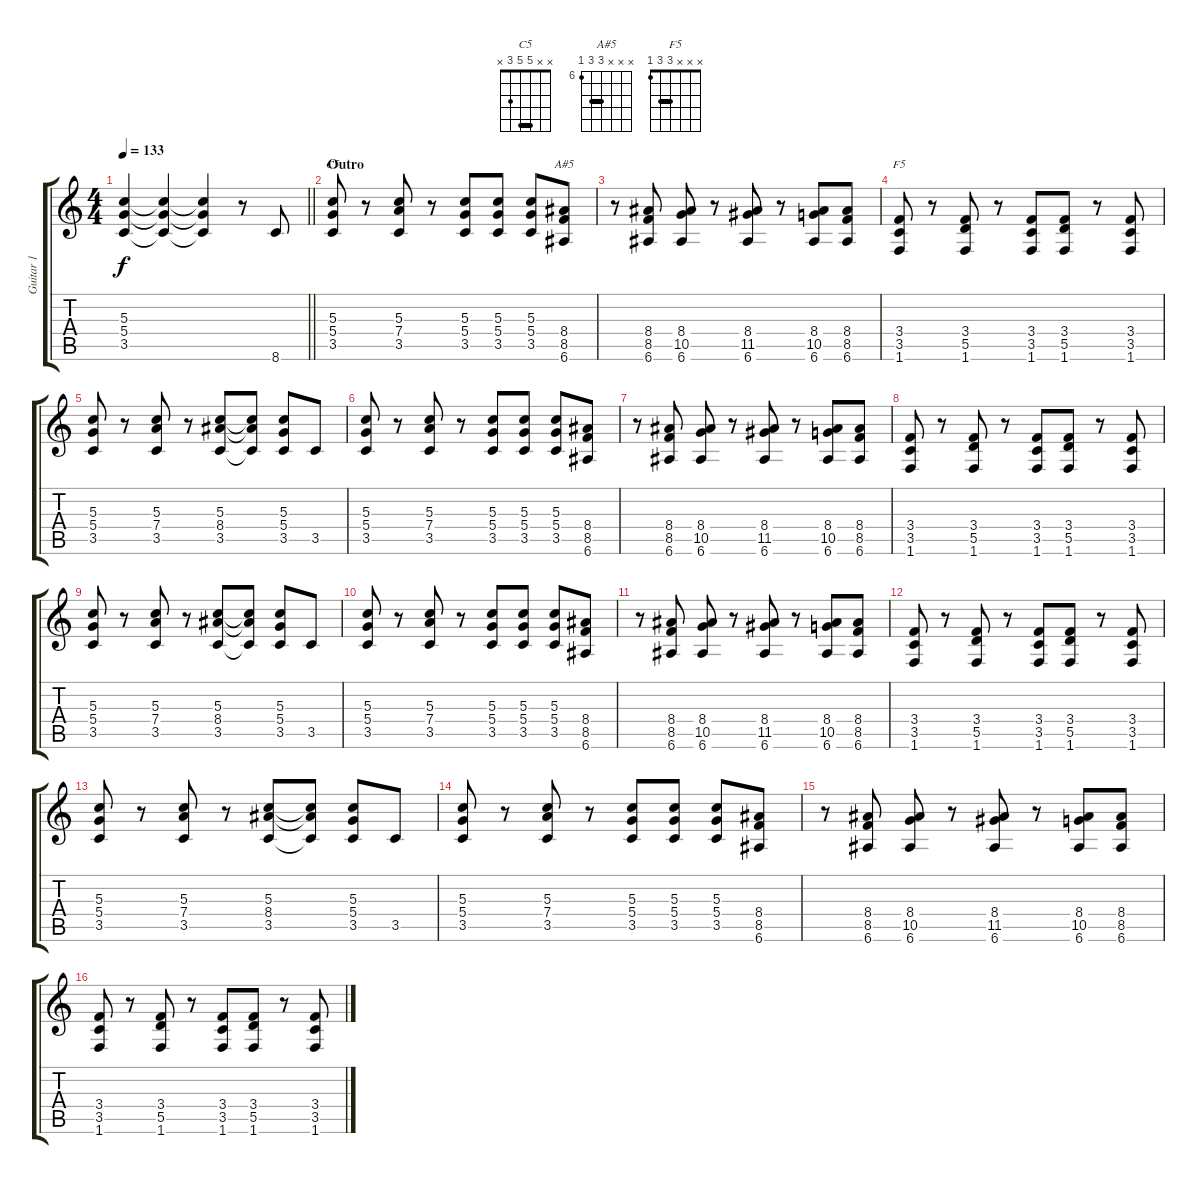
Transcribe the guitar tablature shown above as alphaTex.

\track ("Guitar 1" "Guitar 1") {instrument distortionguitar}
\staff {score tabs}
\tuning (E4 B3 G3 D3 A2 E2) {hide}
\chord ("C5" x x 5 5 3 x) {barre 5}
\chord ("A#5" x x x 8 8 6) {firstfret 6 barre 8}
\chord ("F5" x x x 3 3 1) {barre 3}
\ts (4 4)
\tempo 133
\clef g2
\barLineRight lightlight
\ks c
(5.3{t} 5.4{t} 3.5{t}).4{dy f} (5.3{t} 5.4{t} 3.5{t}).4 (5.3{t} 5.4{t} 3.5{t}).4 r.8 8.6.8 |
\section ("" "Outro")
(5.3 5.4 3.5).8{ch "C5"} r.8 (5.3 7.4 3.5).8 r.8 (5.3 5.4 3.5).8 (5.3 5.4 3.5).8 (5.3 5.4 3.5).8 (8.4 8.5 6.6).8{ch "A#5"} |
r.8 (8.4 8.5 6.6).8 (8.4 10.5 6.6).8 r.8 (8.4 11.5 6.6).8 r.8 (8.4 10.5 6.6).8 (8.4 8.5 6.6).8 |
(3.4 3.5 1.6).8{ch "F5"} r.8 (3.4 5.5 1.6).8 r.8 (3.4 3.5 1.6).8 (3.4 5.5 1.6).8 r.8 (3.4 3.5 1.6).8 |
(5.3 5.4 3.5).8 r.8 (5.3 7.4 3.5).8 r.8 (5.3 8.4 3.5).8 (5.3{t} 8.4{t} 3.5{t}).8 (5.3 5.4 3.5).8 3.5.8 |
(5.3 5.4 3.5).8 r.8 (5.3 7.4 3.5).8 r.8 (5.3 5.4 3.5).8 (5.3 5.4 3.5).8 (5.3 5.4 3.5).8 (8.4 8.5 6.6).8 |
r.8 (8.4 8.5 6.6).8 (8.4 10.5 6.6).8 r.8 (8.4 11.5 6.6).8 r.8 (8.4 10.5 6.6).8 (8.4 8.5 6.6).8 |
(3.4 3.5 1.6).8 r.8 (3.4 5.5 1.6).8 r.8 (3.4 3.5 1.6).8 (3.4 5.5 1.6).8 r.8 (3.4 3.5 1.6).8 |
(5.3 5.4 3.5).8 r.8 (5.3 7.4 3.5).8 r.8 (5.3 8.4 3.5).8 (5.3{t} 8.4{t} 3.5{t}).8 (5.3 5.4 3.5).8 3.5.8 |
(5.3 5.4 3.5).8 r.8 (5.3 7.4 3.5).8 r.8 (5.3 5.4 3.5).8 (5.3 5.4 3.5).8 (5.3 5.4 3.5).8 (8.4 8.5 6.6).8 |
r.8 (8.4 8.5 6.6).8 (8.4 10.5 6.6).8 r.8 (8.4 11.5 6.6).8 r.8 (8.4 10.5 6.6).8 (8.4 8.5 6.6).8 |
(3.4 3.5 1.6).8 r.8 (3.4 5.5 1.6).8 r.8 (3.4 3.5 1.6).8 (3.4 5.5 1.6).8 r.8 (3.4 3.5 1.6).8 |
(5.3 5.4 3.5).8 r.8 (5.3 7.4 3.5).8 r.8 (5.3 8.4 3.5).8 (5.3{t} 8.4{t} 3.5{t}).8 (5.3 5.4 3.5).8 3.5.8 |
(5.3 5.4 3.5).8 r.8 (5.3 7.4 3.5).8 r.8 (5.3 5.4 3.5).8 (5.3 5.4 3.5).8 (5.3 5.4 3.5).8 (8.4 8.5 6.6).8 |
r.8 (8.4 8.5 6.6).8 (8.4 10.5 6.6).8 r.8 (8.4 11.5 6.6).8 r.8 (8.4 10.5 6.6).8 (8.4 8.5 6.6).8 |
(3.4 3.5 1.6).8 r.8 (3.4 5.5 1.6).8 r.8 (3.4 3.5 1.6).8 (3.4 5.5 1.6).8 r.8 (3.4 3.5 1.6).8
